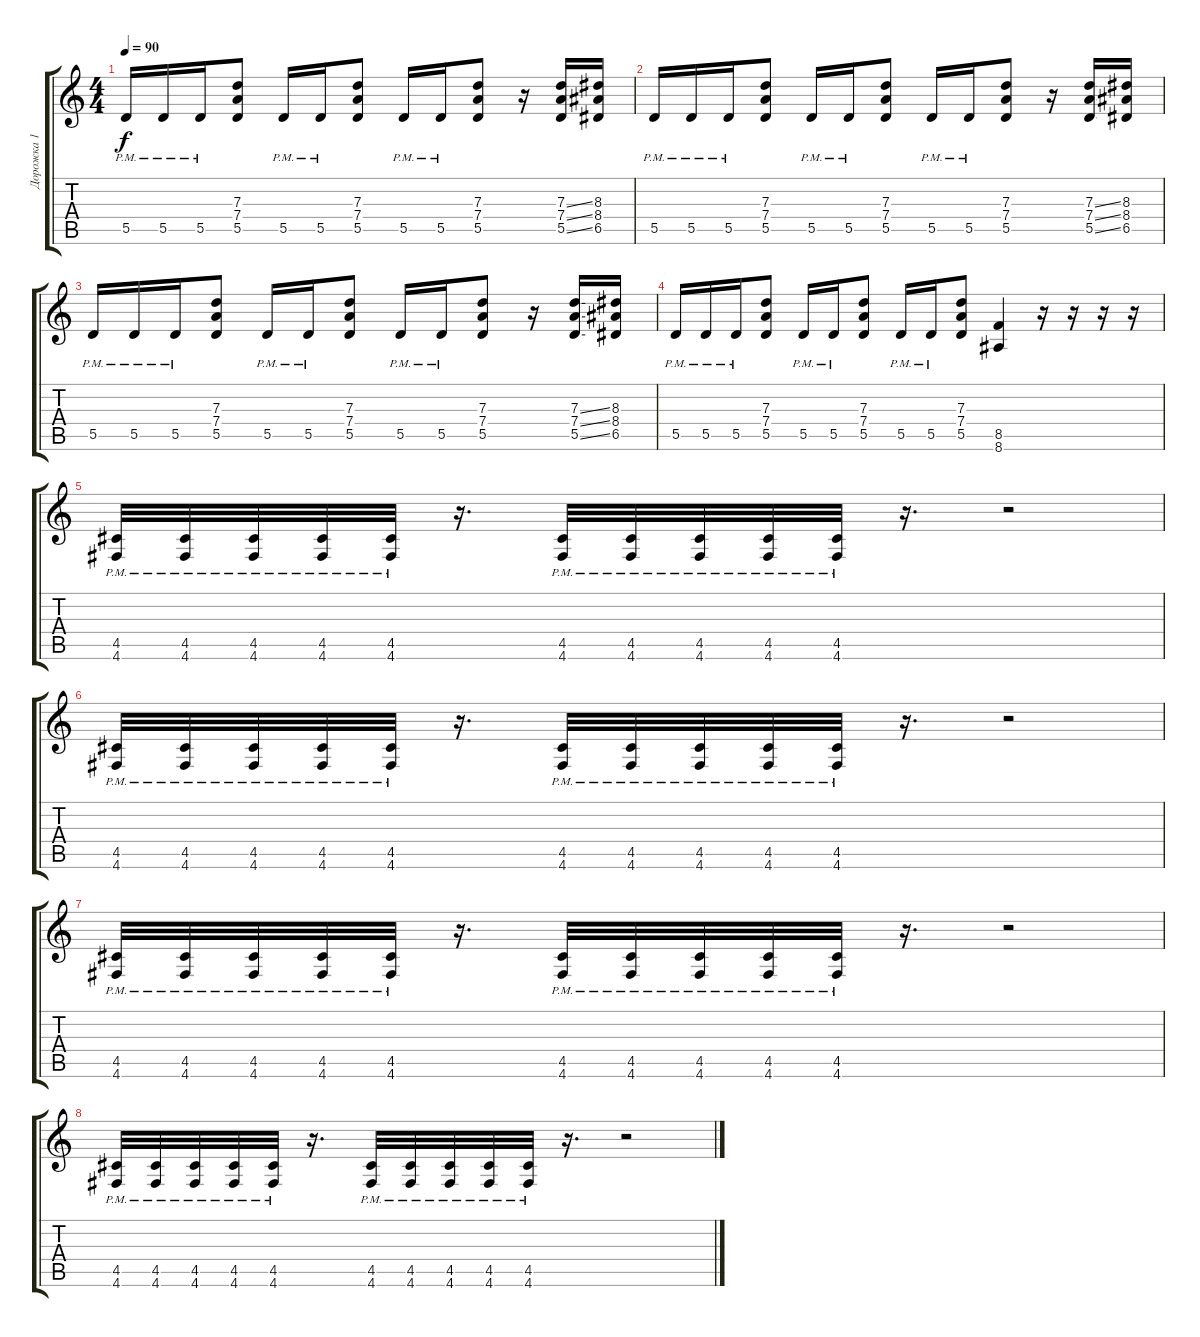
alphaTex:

\track ("Дорожка 1" "Дорожка 1") {instrument distortionguitar}
\staff {score tabs}
\tuning (E4 B3 G3 D3 A2 D2) {hide}
\ts (4 4)
\tempo 90
\clef g2
\ks c
5.5{pm}.16{dy f} 5.5{pm}.16 5.5{pm}.16 (7.3 7.4 5.5).8 5.5{pm}.16 5.5{pm}.16 (7.3 7.4 5.5).8 5.5{pm}.16 5.5{pm}.16 (7.3 7.4 5.5).8 r.16 (7.3{ss} 7.4{ss} 5.5{ss}).16 (8.3 8.4 6.5).16 |
5.5{pm}.16 5.5{pm}.16 5.5{pm}.16 (7.3 7.4 5.5).8 5.5{pm}.16 5.5{pm}.16 (7.3 7.4 5.5).8 5.5{pm}.16 5.5{pm}.16 (7.3 7.4 5.5).8 r.16 (7.3{ss} 7.4{ss} 5.5{ss}).16 (8.3 8.4 6.5).16 |
5.5{pm}.16 5.5{pm}.16 5.5{pm}.16 (7.3 7.4 5.5).8 5.5{pm}.16 5.5{pm}.16 (7.3 7.4 5.5).8 5.5{pm}.16 5.5{pm}.16 (7.3 7.4 5.5).8 r.16 (7.3{ss} 7.4{ss} 5.5{ss}).16 (8.3 8.4 6.5).16 |
5.5{pm}.16 5.5{pm}.16 5.5{pm}.16 (7.3 7.4 5.5).8 5.5{pm}.16 5.5{pm}.16 (7.3 7.4 5.5).8 5.5{pm}.16 5.5{pm}.16 (7.3 7.4 5.5).8 (8.5 8.6).4 r.16 r.16 r.16 r.16 |
(4.5 4.6{pm}).32 (4.5 4.6{pm}).32 (4.5 4.6{pm}).32 (4.5 4.6{pm}).32 (4.5 4.6{pm}).32 r.16{d} (4.5 4.6{pm}).32 (4.5 4.6{pm}).32 (4.5 4.6{pm}).32 (4.5 4.6{pm}).32 (4.5 4.6{pm}).32 r.16{d} r.2 |
(4.5 4.6{pm}).32 (4.5 4.6{pm}).32 (4.5 4.6{pm}).32 (4.5 4.6{pm}).32 (4.5 4.6{pm}).32 r.16{d} (4.5 4.6{pm}).32 (4.5 4.6{pm}).32 (4.5 4.6{pm}).32 (4.5 4.6{pm}).32 (4.5 4.6{pm}).32 r.16{d} r.2 |
(4.5 4.6{pm}).32 (4.5 4.6{pm}).32 (4.5 4.6{pm}).32 (4.5 4.6{pm}).32 (4.5 4.6{pm}).32 r.16{d} (4.5 4.6{pm}).32 (4.5 4.6{pm}).32 (4.5 4.6{pm}).32 (4.5 4.6{pm}).32 (4.5 4.6{pm}).32 r.16{d} r.2 |
(4.5{pm} 4.6{pm}).32 (4.5{pm} 4.6{pm}).32 (4.5{pm} 4.6{pm}).32 (4.5{pm} 4.6{pm}).32 (4.5{pm} 4.6{pm}).32 r.16{d} (4.5{pm} 4.6{pm}).32 (4.5{pm} 4.6{pm}).32 (4.5{pm} 4.6{pm}).32 (4.5{pm} 4.6{pm}).32 (4.5{pm} 4.6{pm}).32 r.16{d} r.2
